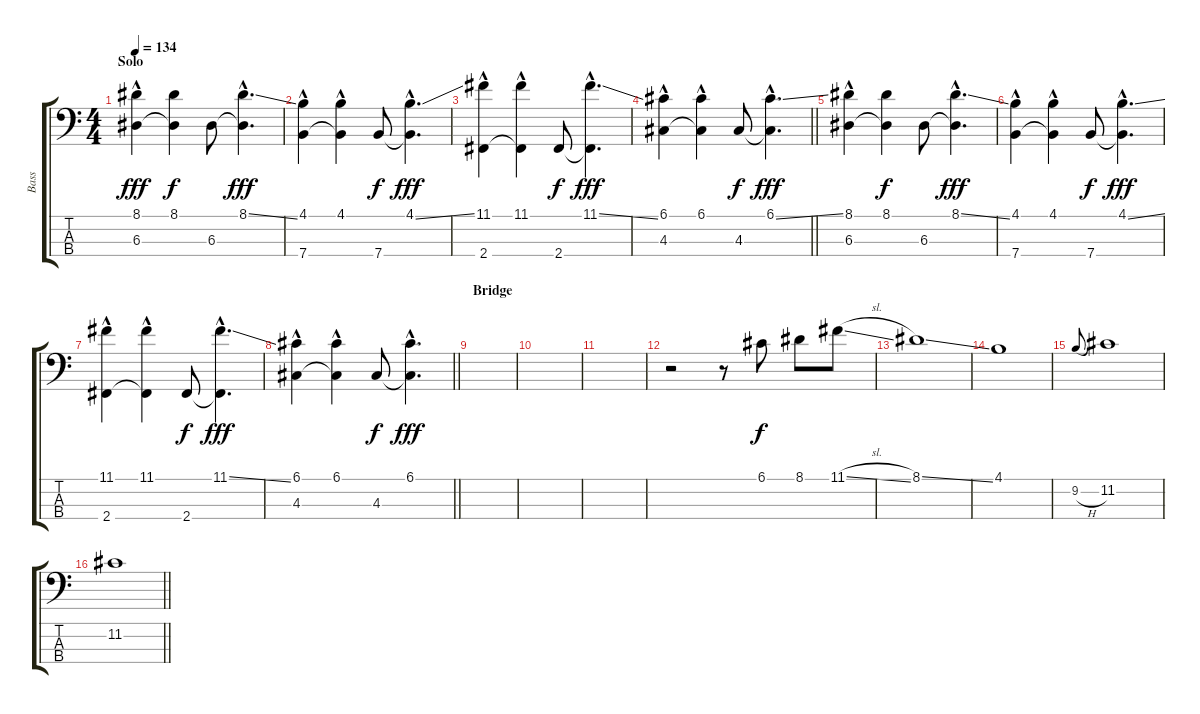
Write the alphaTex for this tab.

\track ("Bass" "Bass") {instrument electricbassfinger}
\staff {score tabs}
\tuning (G2 D2 A1 E1) {hide}
\ts (4 4)
\section ("" "Solo")
\tempo 134
\clef f4
\ks c
(8.1{hac} 6.3).4{dy fff} (8.1 6.3{t}).4{dy f} 6.3.8 (8.1{ss hac} 6.3{t}).4{d dy fff} |
(4.1{hac} 7.4).4 (4.1{hac} 7.4{t}).4 7.4.8{dy f} (4.1{ss hac} 7.4{t}).4{d dy fff} |
(11.1{hac} 2.4).4 (11.1{hac} 2.4{t}).4 2.4.8{dy f} (11.1{ss hac} 2.4{t}).4{d dy fff} |
\barLineRight lightlight
(6.1{hac} 4.3).4 (6.1{hac} 4.3{t}).4 4.3.8{dy f} (6.1{ss hac} 4.3{t}).4{d dy fff} |
(8.1{hac} 6.3).4 (8.1 6.3{t}).4{dy f} 6.3.8 (8.1{ss hac} 6.3{t}).4{d dy fff} |
(4.1{hac} 7.4).4 (4.1{hac} 7.4{t}).4 7.4.8{dy f} (4.1{ss hac} 7.4{t}).4{d dy fff} |
(11.1{hac} 2.4).4 (11.1{hac} 2.4{t}).4 2.4.8{dy f} (11.1{ss hac} 2.4{t}).4{d dy fff} |
\barLineRight lightlight
(6.1{hac} 4.3).4 (6.1{hac} 4.3{t}).4 4.3.8{dy f} (6.1{hac} 4.3{t}).4{d dy fff} |
\section ("" "Bridge")
|
|
|
r.2 r.8 6.1.8{dy f} 8.1.8 11.1{sl}.8 |
8.1{ss}.1 |
4.1.1 |
9.2{h}.8{gr onbeat} 11.2.1 |
\barLineRight lightlight
11.2.1
